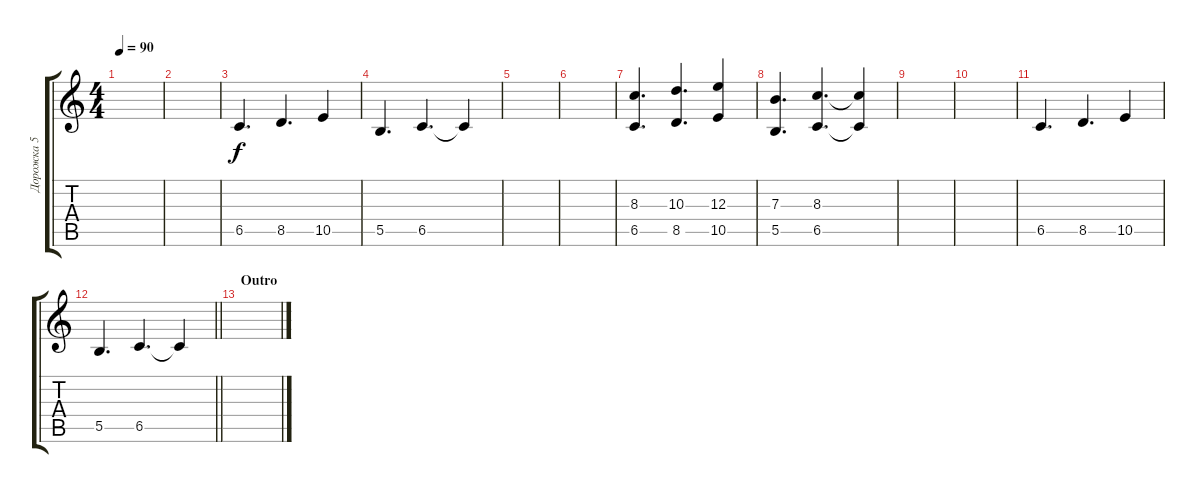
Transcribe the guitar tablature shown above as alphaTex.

\track ("Дорожка 5" "Дорожка 5") {instrument overdrivenguitar}
\staff {score tabs}
\tuning (Db4 Ab3 E3 B2 Gb2 B1) {hide}
\ts (4 4)
\tempo 90
\clef g2
\ks c
|
|
6.5.4{d} 8.5.4{d} 10.5.4 |
5.5.4{d} 6.5.4{d} 6.5{t}.4 |
|
|
(8.3 6.5).4{d} (10.3 8.5).4{d} (12.3 10.5).4 |
(7.3 5.5).4{d} (8.3 6.5).4{d} (8.3{t} 6.5{t}).4 |
|
|
6.5.4{d} 8.5.4{d} 10.5.4 |
\barLineRight lightlight
5.5.4{d} 6.5.4{d} 6.5{t}.4 |
\section ("" "Outro")
